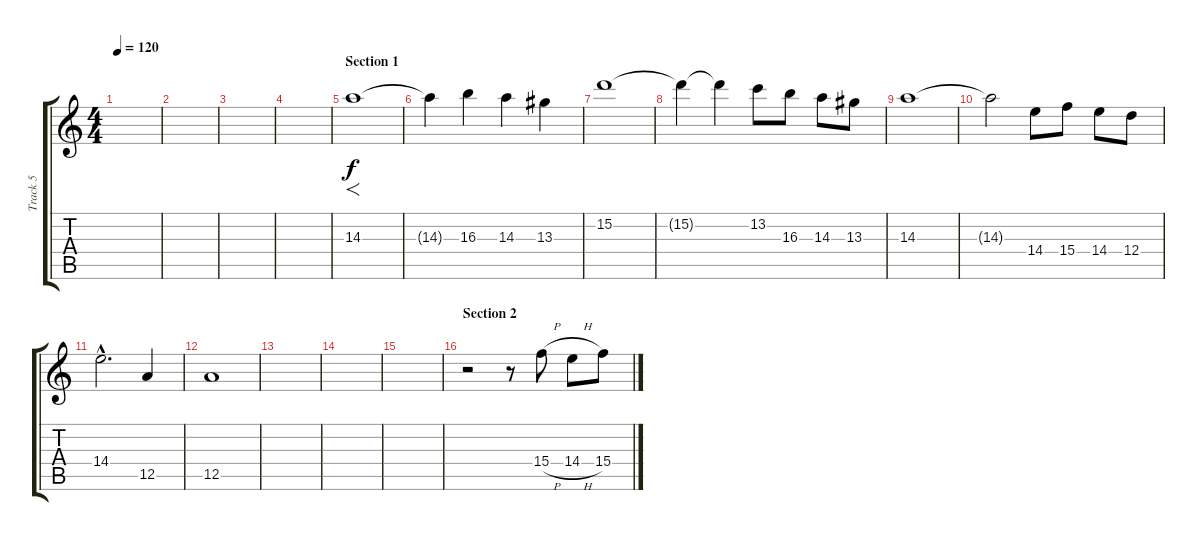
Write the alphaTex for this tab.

\track ("Track 5" "Track 5") {instrument overdrivenguitar}
\staff {score tabs}
\tuning (E4 B3 G3 D3 A2 E2) {hide}
\ts (4 4)
\tempo 120
\clef g2
\ks c
|
|
|
|
\section ("" "Section 1")
14.3.1{f} |
14.3{t}.4 16.3.4 14.3.4 13.3.4 |
15.2.1 |
15.2{t}.4 15.2{t}.4 13.2.8 16.3.8 14.3.8 13.3.8 |
14.3.1 |
14.3{t}.2 14.4.8 15.4.8 14.4.8 12.4.8 |
14.4{hac}.2{d} 12.5.4 |
12.5{be (hold 0 0 60 0)}.1 |
|
|
|
\section ("" "Section 2")
r.2 r.8{volume 7 balance 6} 15.4{h}.8 14.4{h}.8 15.4.8
